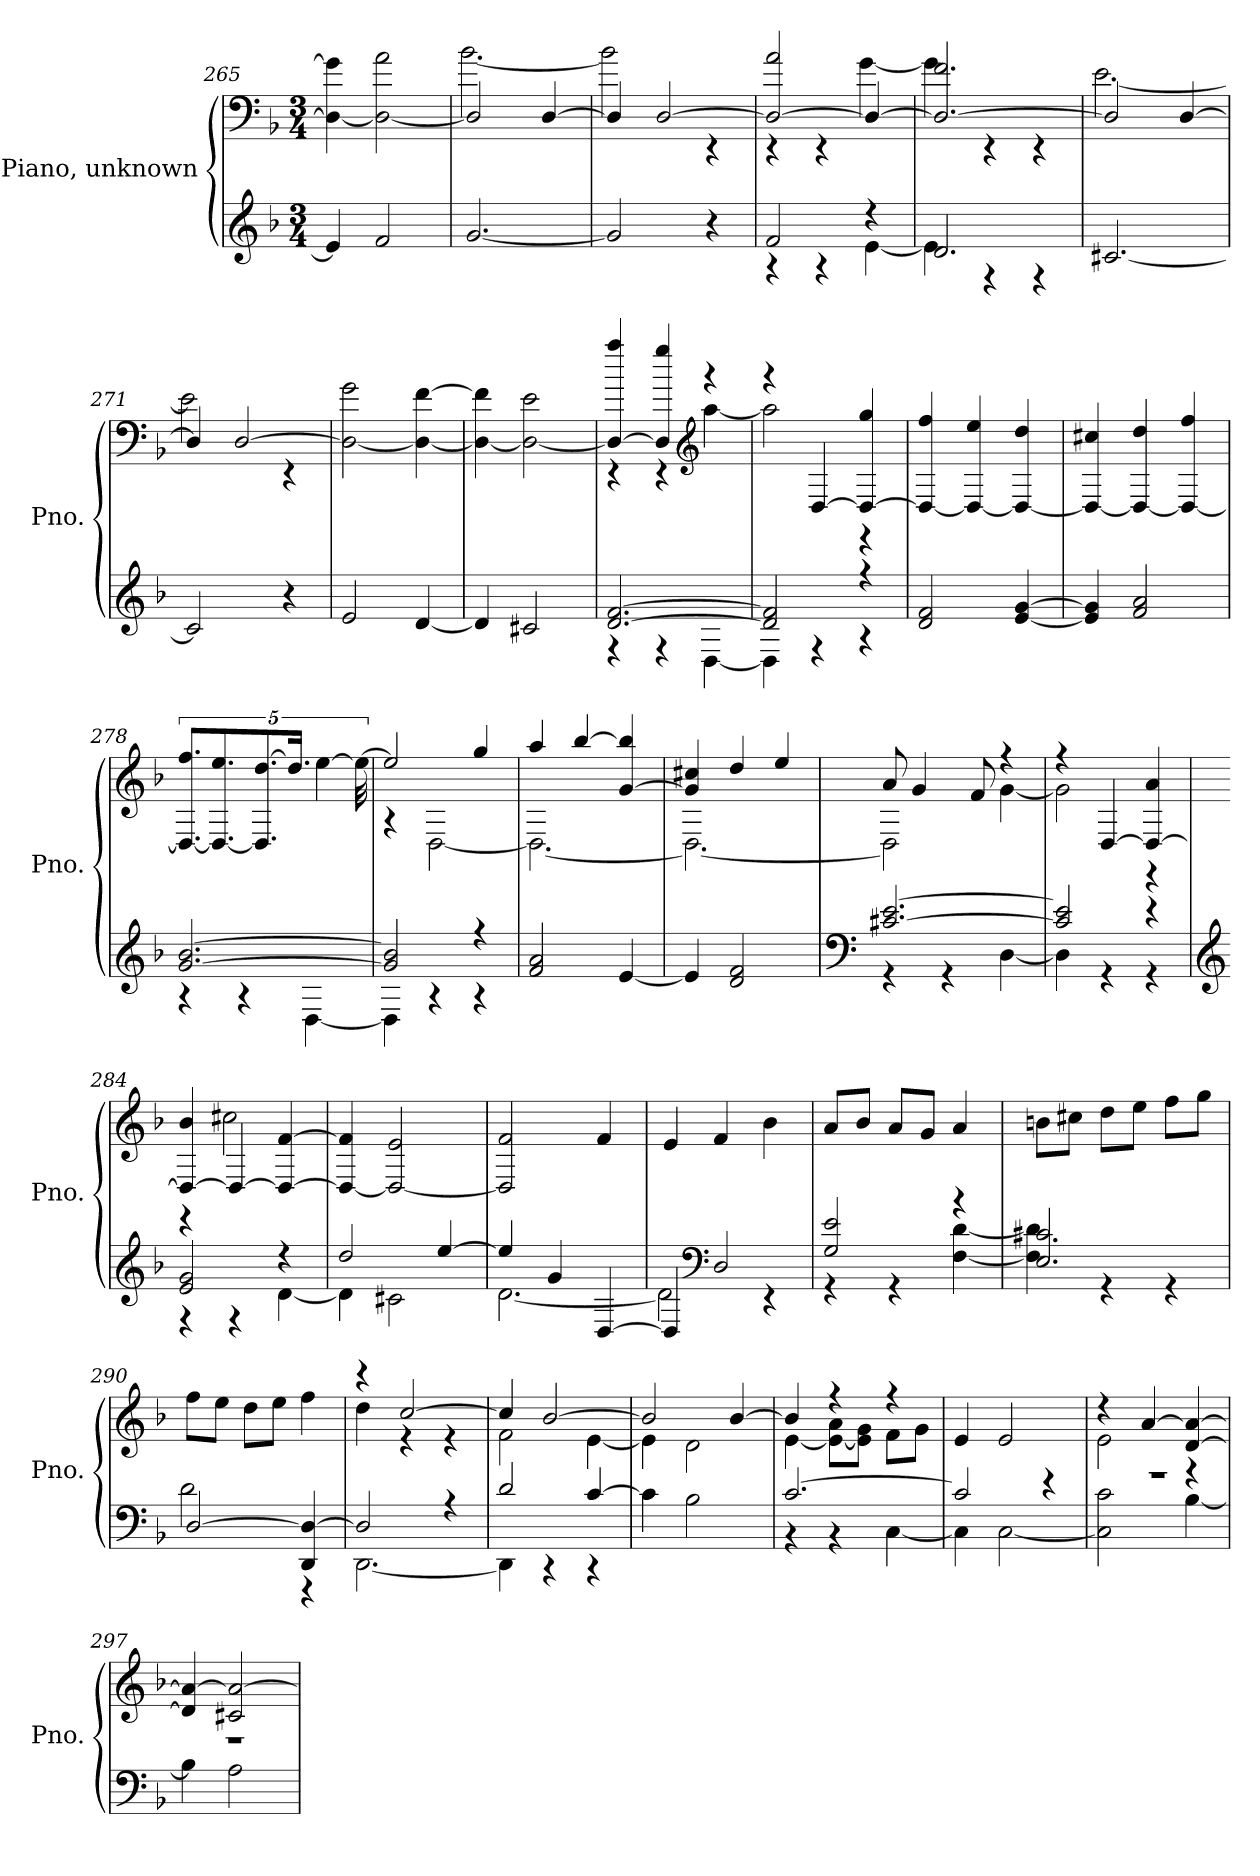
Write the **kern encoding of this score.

**kern	**kern
*part1	*part1
*staff2	*staff1
*I"Piano, unknown	*
*I'Pno.	*
*clefG2	*clefF4
*k[b-]	*k[b-]
*M3/4	*M3/4
=265	=265
4e/]	4D\_ 4g\]
2f/	2D\_ 2a\
=266	=266
*	*^
[2.g/	2D/]	[2.b-\
.	[4D/	.
=267	=267	=267
2g/]	4D/]	2b-\]
.	[2D/	.
4r	.	4r
=268	=268	=268
*^	*	*
2f/	4r	2D/_ 2a/	4r
.	4r	.	4r
4r	[4e\	4D/_	[4g\
=269	=269	=269	=269
2.d/	4e\]	2.D/_ 2.f/	4g\]
.	4r	.	4r
.	4r	.	4r
*v	*v	*	*
=270	=270	=270
[2.c#X/	2D/]	[2.e\
.	[4D/	.
=271	=271	=271
2c#/]	4D/]	2e\]
.	[2D/	.
4r	.	4r
*	*v	*v
!!LO:LB:g=z
=272	=272
2e/	2D\_ 2g\
[4d/	4D\_ [4f\
=273	=273
4d/]	4D\_ 4f\]
2c#X/	2D\_ 2e\
=274	=274
*^	*^
[2.d/ [2.f/	4r	4D/_ 4aa/	4r
.	4r	4D/] 4gg/	4r
*	*	*clefG2	*
.	[4D\	4r	[4aa\
=275	=275	=275	=275
2d/] 2f/]	4D\]	4r	2aa\]
.	4r	[4D/	.
4r	4r	4D/_ 4gg/	4r
*v	*v	*	*
*	*v	*v
=276	=276
2d/ 2f/	4D/_ 4ff/
.	4D/_ 4ee/
[4e/ [4g/	4D/_ 4dd/
=277	=277
4e/] 4g/]	4D/_ 4cc#X/
2f/ 2a/	4D/_ 4dd/
.	4D/_ 4ff/
=278	=278
*^	*
[2.g/ [2.b-/	4r	10.D/_ 10.ff/L
.	.	10.D/_ 10.ee/
.	4r	.
.	.	10.D/] [10.dd/
.	.	20.dd/Jk]
.	[4D\	.
.	.	[5ee\
.	.	40ee\_
=279	=279	=279
*	*	*^
2g/] 2b-/]	4D\]	2ee/]	4r
.	4r	.	[2D\
4r	4r	4gg/	.
*v	*v	*	*
!!LO:PB:g=z	!!
=280	=280	=280
2f/ 2a/	4aa/	2.D\_
.	[4bb-/	.
[4e/	[4g/ 4bb-/]	.
=281	=281	=281
4e/]	4g/] 4cc#X/	2.D\_
2d/ 2f/	4dd/	.
.	4ee/	.
=282	=282	=282
*clefF4	*	*
*^	*	*
[2.c#X/ [2.e/	4r	8a/	2D\]
.	.	4g/	.
.	4r	.	.
.	.	8f/	.
.	[4D\	4r	[4g\
=283	=283	=283	=283
2c#/] 2e/]	4D\]	4r	2g\]
.	4r	[4D/	.
4r	4r	4D/_ 4a/	4r
=284	=284	=284	=284
*clefG2	*	*	*
2e/ 2g/	4r	4D/_ 4b-/	4r
.	4r	4D/_	2cc#X\
4r	[4d\	4D/_ [4f/	.
*	*	*v	*v
=285	=285	=285
2dd/	4d\]	4D/_ 4f/]
.	2c#X\	2D/_ 2e/
[4ee/	.	.
=286	=286	=286
4ee/]	[2.d\	2D/] 2f/
4g/	.	.
[4D/	.	4f/
!!LO:LB:g=z
=287	=287	=287
4D/]	2d\]	4e/
*clefF4	*	*
2D/	.	4f/
.	4r	4b-\
=288	=288	=288
2G/ 2e/	4r	8a/L
.	.	8b-/J
.	4r	8a/L
.	.	8g/J
4r	[4F\ [4d\	4a/
=289	=289	=289
2.E/ 2.c#X/	4F\] 4d\]	8bn\L
.	.	8cc#X\J
.	4r	8dd\L
.	.	8ee\J
.	4r	8ff\L
.	.	8gg\J
=290	=290	=290
[2D/	2d\	8ff\L
.	.	8ee\J
.	.	8dd\L
.	.	8ee\J
4DD/ 4D/_	4r	4ff\
=291	=291	=291
*	*	*^
2D/]	[2.DD\	4r	4dd\
.	.	[2cc/	4r
4r	.	.	4r
=292	=292	=292	=292
2d/	4DD\]	4cc/]	2f\
.	4r	[2b-/	.
[4c/	4r	.	[4e\
*v	*v	*	*
=293	=293	=293
4c\]	2b-/]	4e\]
2B-\	.	2d\
.	[4b-/	.
!!LO:LB:g=z	!!
=294	=294	=294
*^	*	*
[2.c/	4r	4b-/]	[4e\
.	4r	4r	8e\_ 8a\L
.	.	.	8e\] 8g\J
.	[4C\	4r	8f\L
.	.	.	8g\J
*	*	*v	*v
=295	=295	=295
2c/]	4C\]	4e/
.	[2C\	2e/
4r	.	.
=296	=296	=296
*	*	*^
2.r	2C\] 2c\	4r	2e\
.	.	[4a/	.
.	[4B-\	[4d/ 4a/_	4r
*	*	*v	*v
=297	=297	=297
2.r	4B-\]	4d/] 4a/_
.	2A\	2c#X/ 2a/_
*v	*v	*
=	=
*-	*-
